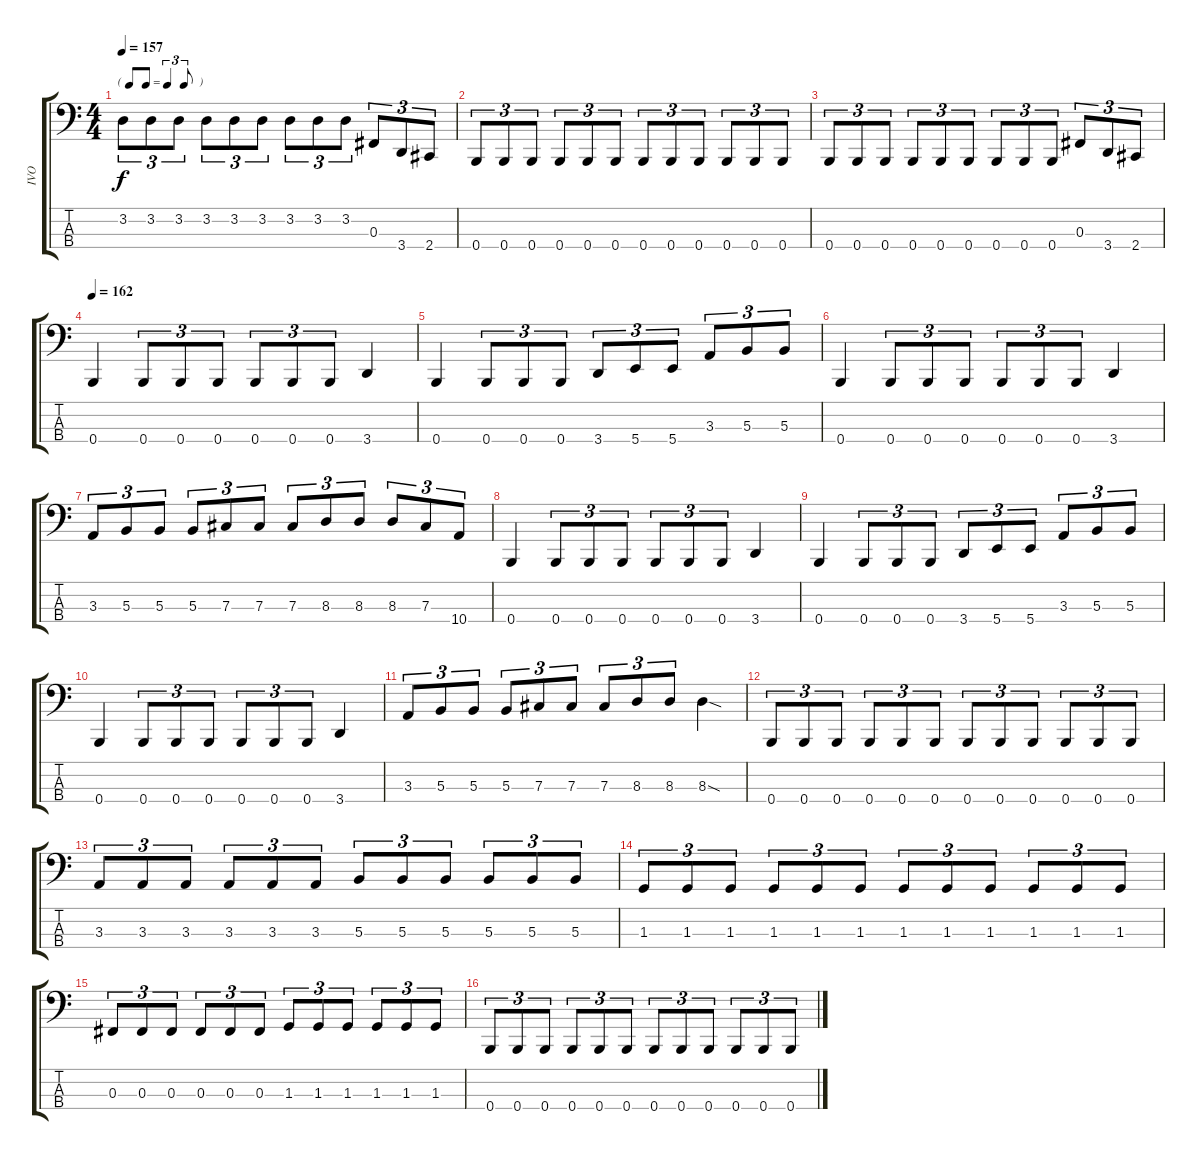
\track ("IVO" "IVO") {instrument electricbasspick}
\staff {score tabs}
\tuning (E2 B1 Gb1 B0) {hide}
\ts (4 4)
\tf triplet8th
\tempo 157
\clef f4
\ks c
3.2.8{tu (3 2) dy f} 3.2.8{tu (3 2)} 3.2.8{tu (3 2)} 3.2.8{tu (3 2)} 3.2.8{tu (3 2)} 3.2.8{tu (3 2)} 3.2.8{tu (3 2)} 3.2.8{tu (3 2)} 3.2.8{tu (3 2)} 0.3.8{tu (3 2)} 3.4.8{tu (3 2)} 2.4.8{tu (3 2)} |
0.4.8{tu (3 2)} 0.4.8{tu (3 2)} 0.4.8{tu (3 2)} 0.4.8{tu (3 2)} 0.4.8{tu (3 2)} 0.4.8{tu (3 2)} 0.4.8{tu (3 2)} 0.4.8{tu (3 2)} 0.4.8{tu (3 2)} 0.4.8{tu (3 2)} 0.4.8{tu (3 2)} 0.4.8{tu (3 2)} |
0.4.8{tu (3 2)} 0.4.8{tu (3 2)} 0.4.8{tu (3 2)} 0.4.8{tu (3 2)} 0.4.8{tu (3 2)} 0.4.8{tu (3 2)} 0.4.8{tu (3 2)} 0.4.8{tu (3 2)} 0.4.8{tu (3 2)} 0.3.8{tu (3 2)} 3.4.8{tu (3 2)} 2.4.8{tu (3 2)} |
\tempo 162
0.4.4 0.4.8{tu (3 2)} 0.4.8{tu (3 2)} 0.4.8{tu (3 2)} 0.4.8{tu (3 2)} 0.4.8{tu (3 2)} 0.4.8{tu (3 2)} 3.4.4 |
0.4.4 0.4.8{tu (3 2)} 0.4.8{tu (3 2)} 0.4.8{tu (3 2)} 3.4.8{tu (3 2)} 5.4.8{tu (3 2)} 5.4.8{tu (3 2)} 3.3.8{tu (3 2)} 5.3.8{tu (3 2)} 5.3.8{tu (3 2)} |
0.4.4 0.4.8{tu (3 2)} 0.4.8{tu (3 2)} 0.4.8{tu (3 2)} 0.4.8{tu (3 2)} 0.4.8{tu (3 2)} 0.4.8{tu (3 2)} 3.4.4 |
3.3.8{tu (3 2)} 5.3.8{tu (3 2)} 5.3.8{tu (3 2)} 5.3.8{tu (3 2)} 7.3.8{tu (3 2)} 7.3.8{tu (3 2)} 7.3.8{tu (3 2)} 8.3.8{tu (3 2)} 8.3.8{tu (3 2)} 8.3.8{tu (3 2)} 7.3.8{tu (3 2)} 10.4.8{tu (3 2)} |
0.4.4 0.4.8{tu (3 2)} 0.4.8{tu (3 2)} 0.4.8{tu (3 2)} 0.4.8{tu (3 2)} 0.4.8{tu (3 2)} 0.4.8{tu (3 2)} 3.4.4 |
0.4.4 0.4.8{tu (3 2)} 0.4.8{tu (3 2)} 0.4.8{tu (3 2)} 3.4.8{tu (3 2)} 5.4.8{tu (3 2)} 5.4.8{tu (3 2)} 3.3.8{tu (3 2)} 5.3.8{tu (3 2)} 5.3.8{tu (3 2)} |
0.4.4 0.4.8{tu (3 2)} 0.4.8{tu (3 2)} 0.4.8{tu (3 2)} 0.4.8{tu (3 2)} 0.4.8{tu (3 2)} 0.4.8{tu (3 2)} 3.4.4 |
3.3.8{tu (3 2)} 5.3.8{tu (3 2)} 5.3.8{tu (3 2)} 5.3.8{tu (3 2)} 7.3.8{tu (3 2)} 7.3.8{tu (3 2)} 7.3.8{tu (3 2)} 8.3.8{tu (3 2)} 8.3.8{tu (3 2)} 8.3{sod}.4 |
0.4.8{tu (3 2)} 0.4.8{tu (3 2)} 0.4.8{tu (3 2)} 0.4.8{tu (3 2)} 0.4.8{tu (3 2)} 0.4.8{tu (3 2)} 0.4.8{tu (3 2)} 0.4.8{tu (3 2)} 0.4.8{tu (3 2)} 0.4.8{tu (3 2)} 0.4.8{tu (3 2)} 0.4.8{tu (3 2)} |
3.3.8{tu (3 2)} 3.3.8{tu (3 2)} 3.3.8{tu (3 2)} 3.3.8{tu (3 2)} 3.3.8{tu (3 2)} 3.3.8{tu (3 2)} 5.3.8{tu (3 2)} 5.3.8{tu (3 2)} 5.3.8{tu (3 2)} 5.3.8{tu (3 2)} 5.3.8{tu (3 2)} 5.3.8{tu (3 2)} |
1.3.8{tu (3 2)} 1.3.8{tu (3 2)} 1.3.8{tu (3 2)} 1.3.8{tu (3 2)} 1.3.8{tu (3 2)} 1.3.8{tu (3 2)} 1.3.8{tu (3 2)} 1.3.8{tu (3 2)} 1.3.8{tu (3 2)} 1.3.8{tu (3 2)} 1.3.8{tu (3 2)} 1.3.8{tu (3 2)} |
0.3.8{tu (3 2)} 0.3.8{tu (3 2)} 0.3.8{tu (3 2)} 0.3.8{tu (3 2)} 0.3.8{tu (3 2)} 0.3.8{tu (3 2)} 1.3.8{tu (3 2)} 1.3.8{tu (3 2)} 1.3.8{tu (3 2)} 1.3.8{tu (3 2)} 1.3.8{tu (3 2)} 1.3.8{tu (3 2)} |
0.4.8{tu (3 2)} 0.4.8{tu (3 2)} 0.4.8{tu (3 2)} 0.4.8{tu (3 2)} 0.4.8{tu (3 2)} 0.4.8{tu (3 2)} 0.4.8{tu (3 2)} 0.4.8{tu (3 2)} 0.4.8{tu (3 2)} 0.4.8{tu (3 2)} 0.4.8{tu (3 2)} 0.4.8{tu (3 2)}
